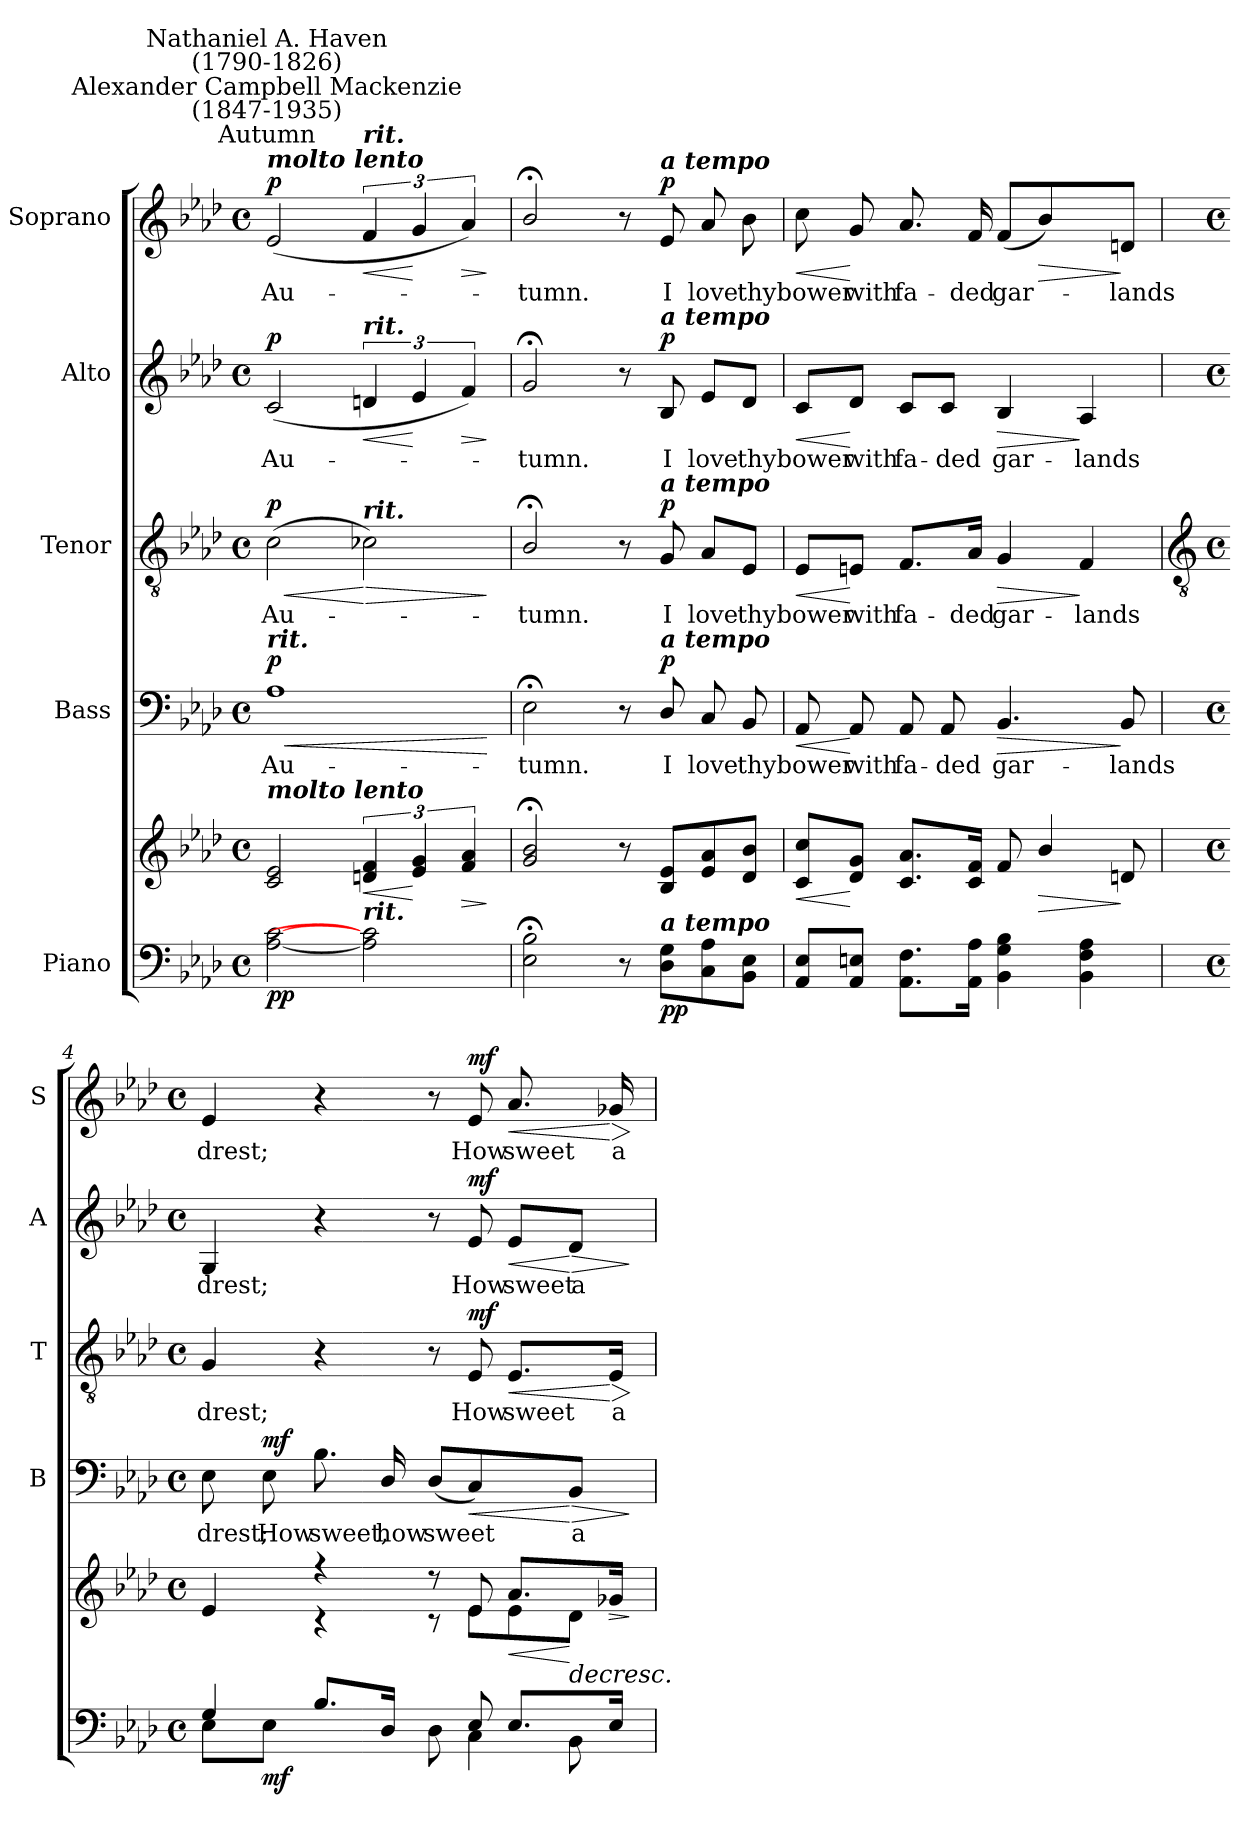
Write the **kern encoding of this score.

**kern	**kern	**dynam	**kern	**text	**dynam	**kern	**text	**dynam	**kern	**text	**dynam	**kern	**text	**dynam
*part5	*part5	*part5	*part4	*part4	*part4	*part3	*part3	*part3	*part2	*part2	*part2	*part1	*part1	*part1
*staff6	*staff5	*staff5/6	*staff4	*staff4	*staff4	*staff3	*staff3	*staff3	*staff2	*staff2	*staff2	*staff1	*staff1	*staff1
*I"Piano	*	*	*I"Bass	*	*	*I"Tenor	*	*	*I"Alto	*	*	*I"Soprano	*	*
*	*	*	*I'B	*	*	*I'T	*	*	*I'A	*	*	*I'S	*	*
*clefF4	*clefG2	*	*clefF4	*	*	*clefGv2	*	*	*clefG2	*	*	*clefG2	*	*
*k[b-e-a-d-]	*k[b-e-a-d-]	*	*k[b-e-a-d-]	*	*	*k[b-e-a-d-]	*	*	*k[b-e-a-d-]	*	*	*k[b-e-a-d-]	*	*
*A-:	*A-:	*	*A-:	*	*	*A-:	*	*	*A-:	*	*	*A-:	*	*
*M4/4	*M4/4	*	*M4/4	*	*	*M4/4	*	*	*M4/4	*	*	*M4/4	*	*
*met(c)	*met(c)	*	*met(c)	*	*	*met(c)	*	*	*met(c)	*	*	*met(c)	*	*
*MM35	*MM35	*	*MM35	*	*	*MM35	*	*	*MM35	*	*	*MM35	*	*
=1	=1	=1	=1	=1	=1	=1	=1	=1	=1	=1	=1	=1	=1	=1
!	!	!	!	!	!	!	!	!	!	!	!	!LO:TX:a:Bi:t=molto lento	!	!
!	!	!	!	!	!	!	!	!	!	!	!	!LO:TX:a:cj:t=Autumn	!	!
!	!	!	!	!	!	!	!	!	!	!	!	!LO:TX:a:cj:t=Alexander Campbell Mackenzie\n(1847-1935)	!	!
!	!	!	!	!	!	!	!	!	!	!	!	!LO:TX:a:cj:t=Nathaniel A. Haven\n(1790-1826)	!	!
!	!	!	!LO:TX:a:Bi:t=rit.	!	!	!	!	!	!	!	!	!	!	!
!	!LO:TX:a:Bi:t=molto lento	!	!	!	!	!	!	!	!	!	!	!	!	!
!	!	!	!	!LO:LY:b	!LO:HP:b	!	!	!	!	!	!	!	!	!
!	!	!LO:DY:b=2	!	!	!LO:HP:n=1:b	!	!LO:LY:b	!LO:HP:b	!	!LO:LY:b	!	!	!LO:LY:b	!
!	!	!LO:DY:n=1:b	!	!	!LO:DY:n=1:b	!	!	!LO:DY:n=1:b	!	!	!LO:DY:b	!	!	!LO:DY:b
[2A- [2c	2c/ 2e-/	p p	1A-	Au-	< > p	(>2c	Au-	< p	(<2c	Au-	p	(<2e-/	Au-	p
!	!	!	!	!	!	!	!	!	!	!	!	!LO:TX:a:Bi:t=rit.	!	!
!	!	!	!	!	!	!	!	!	!LO:TX:a:Bi:t=rit.	!	!	!	!	!
!	!	!	!	!	!	!LO:TX:a:Bi:t=rit.	!	!	!	!	!	!	!	!
!LO:TX:a:Bi:t=rit.	!	!	!	!	!	!	!	!	!	!	!	!	!	!
!	!	!LO:HP:b	!	!	!	!	!	!LO:HP:n=1:b	!	!	!LO:HP:b	!	!	!LO:HP:b
2A-] 2c-]	6dn 6f	<	.	.	.	2c-X)	.	[ >	6dn	.	<	6f	.	<
.	6e- 6g	[	.	.	.	.	.	.	6e-	.	[	6g	.	[
!	!	!LO:HP:b	!	!	!	!	!	!	!	!	!LO:HP:b	!	!	!LO:HP:b
.	6f 6a-	>	.	.	.	.	.	.	6f)	.	>	6a-)	.	>
.	.	]	.	.	[	.	.	]	.	.	]	.	.	]
=2	=2	=2	=2	=2	=2	=2	=2	=2	=2	=2	=2	=2	=2	=2
!	!	!	!	!LO:LY:b	!	!	!LO:LY:b	!	!	!LO:LY:b	!	!	!LO:LY:b	!
2E-;< 2B-;<	2g/;< 2b-/;<	.	2E-;<	-tumn.	.	2B-;</	tumn.	.	2g;<	tumn.	.	2b-;</	tumn.	.
8r	8r	.	8r	.	]	8r	.	.	8r	.	.	8r	.	.
!	!	!	!	!	!	!	!	!	!	!	!	!LO:TX:a:Bi:t=a tempo	!	!
!	!	!	!	!	!	!	!	!	!LO:TX:a:Bi:t=a tempo	!	!	!	!	!
!	!	!	!	!	!	!LO:TX:a:Bi:t=a tempo	!	!	!	!	!	!	!	!
!	!	!	!LO:TX:a:Bi:t=a tempo	!	!	!	!	!	!	!	!	!	!	!
!LO:TX:a:Bi:t=a tempo	!	!	!	!	!	!	!	!	!	!	!	!	!	!
!	!	!LO:DY:b=2	!	!LO:LY:b	!	!	!LO:LY:b	!	!	!LO:LY:b	!	!	!LO:LY:b	!
!	!	!LO:DY:n=1:b	!	!	!LO:DY:b	!	!	!LO:DY:b	!	!	!LO:DY:b	!	!	!LO:DY:b
8D- 8GL	8B- 8e-L	p p	8D-/	I	p	8G	I	p	8B-	I	p	8e-	I	p
!	!	!	!	!LO:LY:b	!	!	!LO:LY:b	!	!	!LO:LY:b	!	!	!LO:LY:b	!
8C 8A-	8e- 8a-	.	8C	love	.	8A-/L	love	.	8e-/L	love	.	8a-	love	.
!	!	!	!	!LO:LY:b	!	!	!LO:LY:b	!	!	!LO:LY:b	!	!	!LO:LY:b	!
8BB- 8E-J	8d- 8b-J	.	8BB-	thy	.	8E-/J	thy	.	8d-/J	thy	.	8b-	thy	.
=3	=3	=3	=3	=3	=3	=3	=3	=3	=3	=3	=3	=3	=3	=3
!	!	!LO:HP:b	!	!LO:LY:b	!LO:HP:b	!	!LO:LY:b	!LO:HP:b	!	!LO:LY:b	!LO:HP:b	!	!LO:LY:b	!LO:HP:b
8AA- 8E-L	8c 8ccL	<	8AA-	bower	<	8E-/L	bower	<	8c/L	bower	<	8cc	bower	<
!	!	!	!	!LO:LY:b	!	!	!LO:LY:b	!	!	!LO:LY:b	!	!	!LO:LY:b	!
8AA- 8EnJ	8d- 8gJ	[	8AA-	with	[	8En/J	with	[	8d-/J	with	[	8g	with	[
!	!	!	!	!LO:LY:b	!	!	!LO:LY:b	!	!	!LO:LY:b	!	!	!LO:LY:b	!
8.AA- 8.FL	8.c 8.a-L	.	8AA-	fa-	.	8.F/L	fa-	.	8c/L	fa-	.	8.a-	fa-	.
!	!	!	!	!LO:LY:b	!	!	!	!	!	!LO:LY:b	!	!	!	!
.	.	.	8AA-	-ded	.	.	.	.	8c/J	-ded	.	.	.	.
!	!	!	!	!	!	!	!LO:LY:b	!	!	!	!	!	!LO:LY:b	!
16AA- 16A-J	16c 16fJ	.	.	.	.	16A-/Jk	-ded	.	.	.	.	16f	-ded	.
!	!	!	!	!LO:LY:b	!LO:HP:b	!	!LO:LY:b	!LO:HP:b	!	!LO:LY:b	!LO:HP:b	!	!LO:LY:b	!
4BB- 4G 4B-	8f	.	4.BB-	gar-	>	4G	gar-	>	4B-	gar-	>	(<8fL	gar-	.
!	!	!LO:HP:b	!	!	!	!	!	!	!	!	!	!	!	!LO:HP:b
.	4b-/	>	.	.	.	.	.	.	.	.	.	4b-/)	.	>
!	!	!	!	!	!	!	!LO:LY:b	!	!	!LO:LY:b	!	!	!	!
4BB- 4F 4A-	.	.	.	.	.	4F	-lands	]	4A-	-lands	]	.	.	.
!	!	!	!	!LO:LY:b	!	!	!	!	!	!	!	!	!LO:LY:b	!
.	8dn	]	8BB-	-lands	]	.	.	.	.	.	.	8dnJ	lands	]
!!LO:LB:g=z
=4	=4	=4	=4	=4	=4	=4	=4	=4	=4	=4	=4	=4	=4	=4
*	*	*	*	*	*	*clefGv2	*	*	*	*	*	*	*	*
*M4/4	*M4/4	*	*M4/4	*	*	*M4/4	*	*	*M4/4	*	*	*M4/4	*	*
*met(c)	*met(c)	*	*met(c)	*	*	*met(c)	*	*	*met(c)	*	*	*met(c)	*	*
*^	*^	*	*	*	*	*	*	*	*	*	*	*	*	*
!	!	!	!	!	!	!LO:LY:b	!	!	!LO:LY:b	!	!	!LO:LY:b	!	!	!LO:LY:b	!
4G/	8E-\L	4e-/	4ryy	.	8E-	drest;	.	4G	drest;	.	4G	drest;	.	4e-	drest;	.
!	!	!	!	!LO:DY:b=2	!	!LO:LY:b	!LO:DY:b	!	!	!	!	!	!	!	!	!
.	8E-\J	.	.	mf	8E-	How	mf	.	.	.	.	.	.	.	.	.
!	!	!	!	!	!	!LO:LY:b	!	!	!	!	!	!	!	!	!	!
4ryy	8.B-\L	4r	4r	.	8.B-	sweet,	.	4r	.	.	4r	.	.	4r	.	.
!	!	!	!	!	!	!LO:LY:b	!	!	!	!	!	!	!	!	!	!
.	16D-/J	.	.	.	16D-/	how	.	.	.	.	.	.	.	.	.	.
!	!	!	!	!	!	!LO:LY:b	!	!	!	!	!	!	!	!	!	!
8ryy	8D-\	8r	8r	.	(<8D-/L	sweet	.	8r	.	.	8r	.	.	8r	.	.
!	!	!	!	!LO:DY:b=2	!	!	!LO:HP:b	!	!LO:LY:b	!	!	!LO:LY:b	!	!	!LO:LY:b	!
!	!	!	!	!LO:DY:n=1:b	!	!	!	!	!	!	!	!	!	!	!	!
!	!	!	!	!LO:DY:n=2:b	!	!	!	!	!	!LO:DY:b	!	!	!LO:DY:b	!	!	!LO:DY:b
8E-/	4C\	8e-/	8e-\L	mf mf mf	4C)	.	<	8E-	How	mf	8e-	How	mf	8e-	How	mf
!	!	!	!	!LO:HP:b	!	!	!	!	!	!	!	!	!	!	!	!
!	!	!	!	!LO:HP:n=1:b	!	!	!	!	!LO:LY:b	!LO:HP:b	!	!LO:LY:b	!LO:HP:b	!	!LO:LY:b	!LO:HP:b
8.E-/L	.	8.a-/L	8e-\	< <	.	.	.	8.E-/L	sweet	<	8e-/L	sweet	<	8.a-	sweet	<
!	!	!	!	!LO:HP:n=1:b	!	!LO:LY:b	!LO:HP:n=1:b	!	!	!	!	!LO:LY:b	!LO:HP:n=1:b	!	!	!
.	8BB-\	.	8d-\J	[ >	8BB-J	a-	[ >	.	.	.	8d-/J	a-	[ >	.	.	.
!	!	!	!	!LO:HP:n=1:b	!	!	!	!	!LO:LY:b	!LO:HP:n=1:b	!	!	!	!	!LO:LY:b	!LO:HP:n=1:b
16E-/J	.	16g-X/J	.	[ >	.	.	.	16E-/Jk	a-	[ >	.	.	.	16g-X	a-	[ >
*v	*v	*	*	*	*	*	*	*	*	*	*	*	*	*	*	*
*	*v	*v	*	*	*	*	*	*	*	*	*	*	*	*	*
.	.	] ]	.	.	]	.	.	]	.	.	]	.	.	]
=	=	=	=	=	=	=	=	=	=	=	=	=	=	=
*-	*-	*-	*-	*-	*-	*-	*-	*-	*-	*-	*-	*-	*-	*-
